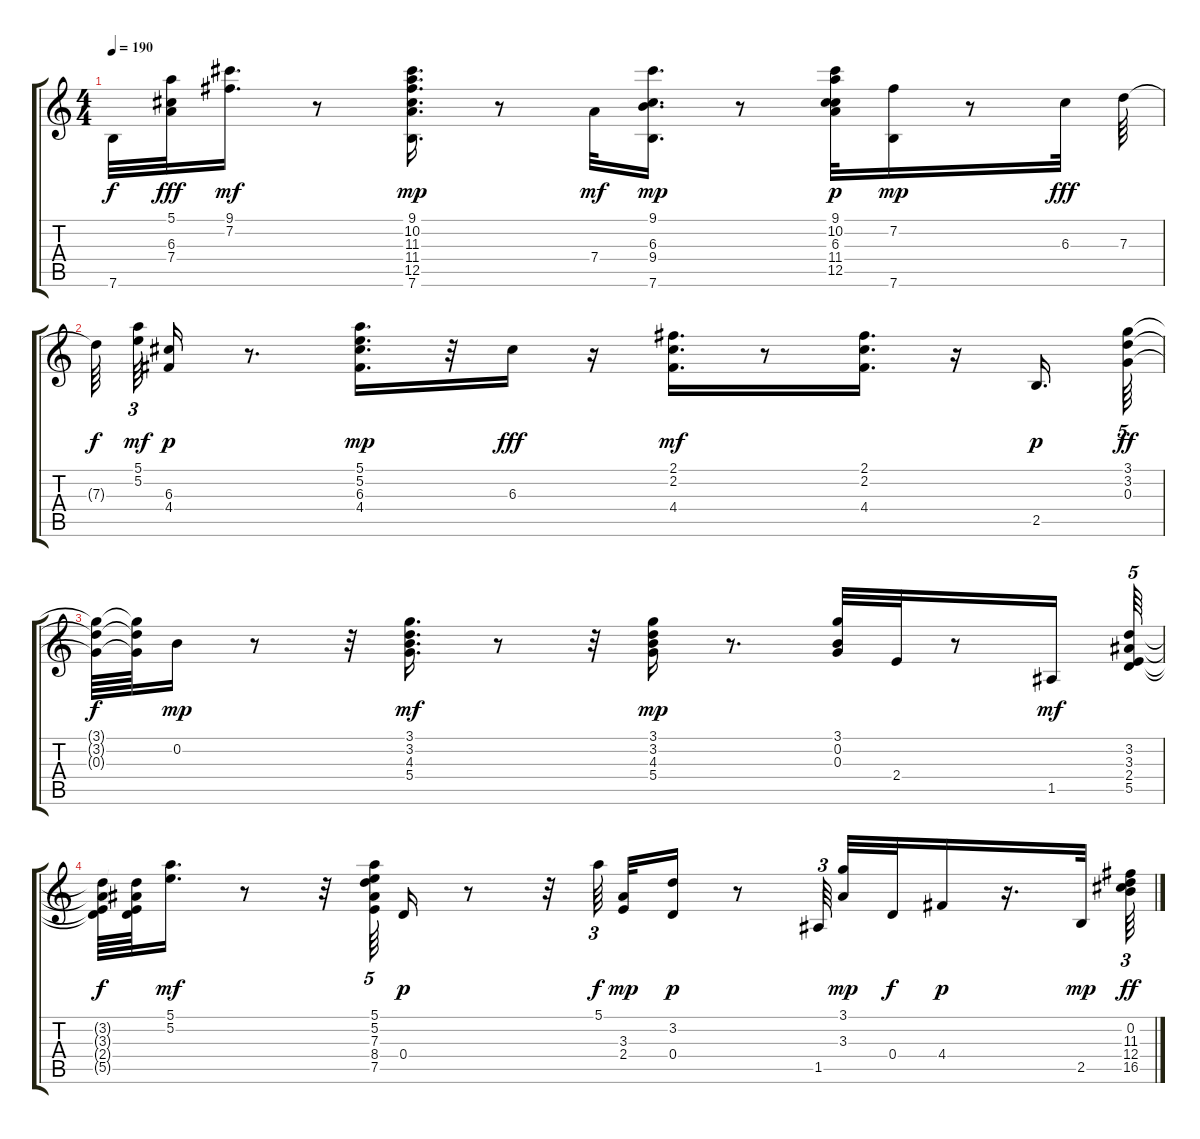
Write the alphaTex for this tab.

\track "" {instrument electricguitarjazz}
\staff {score tabs}
\tuning (E4 B3 G3 D3 A2 E2) {hide}
\ts (4 4)
\tempo 190
\clef g2
\ks c
7.6{t}.32{dy f} (5.1 6.3 7.4).32{dy fff} (9.1 7.2).16{d dy mf} r.8 (9.1 10.2 11.3 11.4 12.5 7.6).16{d dy mp} r.8 7.4.32{dy mf} (9.1 6.3 9.4 7.6).16{d dy mp} r.8 (9.1 10.2 6.3 11.4 12.5).32{dy p} (7.2 7.6).16{dy mp} r.8 6.3.32{dy fff} 7.3.64 |
7.3{t}.64{dy f} (5.1 5.2).64{tu (3 2) dy mf} (6.3 4.4).16{dy p} r.8{d} (5.1 5.2 6.3 4.4).16{d dy mp} r.32 6.3.16{dy fff} r.16 (2.1 2.2 4.4).16{d dy mf} r.8 (2.1 2.2 4.4).16{d} r.16 2.5.16{d dy p} (3.1 3.2 0.3).64{tu (5 4) dy ff} |
(3.1{t} 3.2{t} 0.3{t}).64{dy f} (3.1{t} 3.2{t} 0.3{t}).64 0.2.16{dy mp} r.8 r.32 (3.1 3.2 4.3 5.4).16{d dy mf} r.8 r.32 (3.1 3.2 4.3 5.4).16{dy mp} r.8{d} (3.1 0.2 0.3).32 2.4.32 r.8 1.5.16{dy mf} (3.2 3.3 2.4 5.5).64{tu (5 4)} |
(3.2{t} 3.3{t} 2.4{t} 5.5{t}).64{dy f} (3.2{t} 3.3{t} 2.4{t} 5.5{t}).64 (5.1 5.2).16{d dy mf} r.8 r.32 (5.1 5.2 7.3 8.4 7.5).64{tu (5 4)} 0.4.16{dy p} r.8 r.32 5.1.64{tu (3 2) dy f} (3.3 2.4).32{dy mp} (3.2 0.4).16{dy p} r.8 1.5.64{tu (3 2)} (3.1 3.3).32{dy mp} 0.4.32{dy f} 4.4.16{dy p} r.16{d} 2.5.32{dy mp} (0.2 11.3 12.4 16.5).64{tu (3 2) dy ff}
